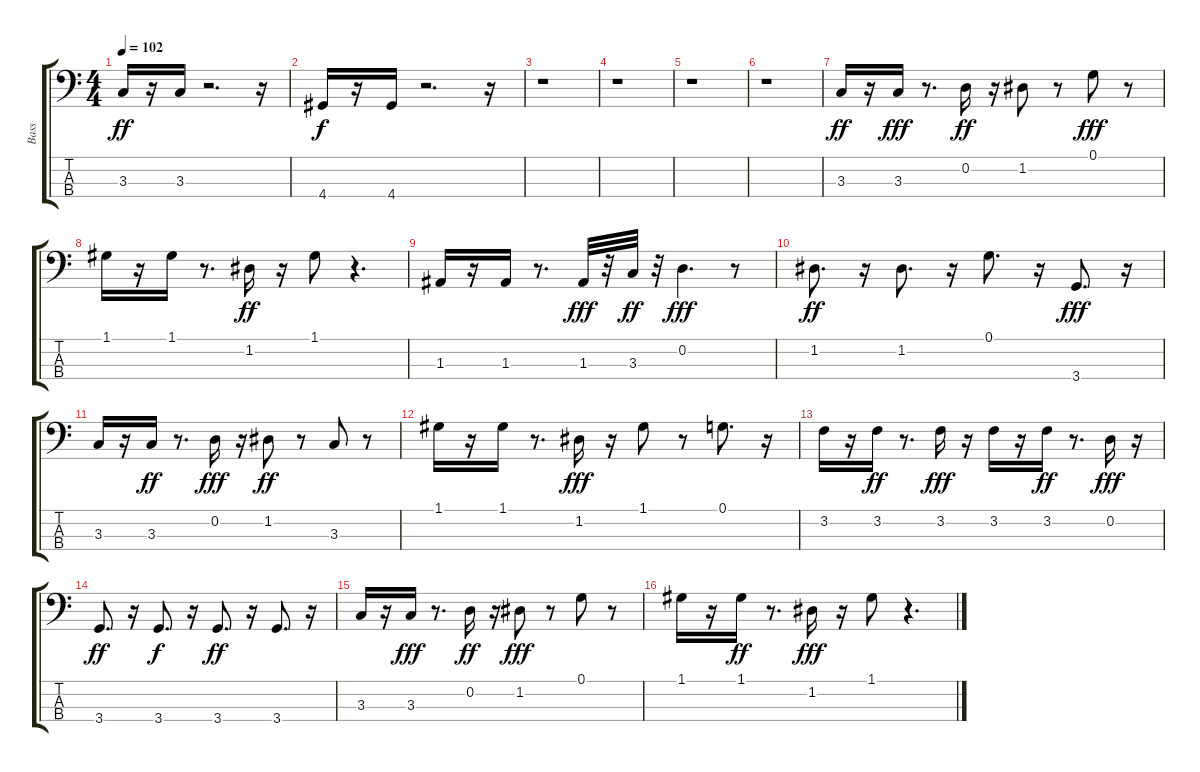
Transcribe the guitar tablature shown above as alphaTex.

\track ("Bass" "Bass") {instrument fretlessbass}
\staff {score tabs}
\tuning (G2 D2 A1 E1) {hide}
\ts (4 4)
\tempo 102
\clef f4
\ks c
3.3.16{dy ff instrument fretlessbass} r.16 3.3.16 r.2{d} r.16 |
4.4.16{dy f} r.16 4.4.16 r.2{d} r.16 |
r.1 |
r.1 |
r.1 |
r.1 |
3.3.16{dy ff} r.16 3.3.16{dy fff} r.8{d} 0.2.16{dy ff} r.16 1.2.8 r.8 0.1.8{dy fff} r.8 |
1.1.16 r.16 1.1.16 r.8{d} 1.2.16{dy ff} r.16 1.1.8 r.4{d} |
1.3.16 r.16 1.3.16 r.8{d} 1.3.32{dy fff} r.32 3.3.32{dy ff} r.32 0.2.4{d dy fff} r.8 |
1.2.8{d dy ff} r.16 1.2.8{d} r.16 0.1.8{d} r.16 3.4.8{d dy fff} r.16 |
3.3.16 r.16 3.3.16{dy ff} r.8{d} 0.2.16{dy fff} r.16 1.2.8{dy ff} r.8 3.3.8 r.8 |
1.1.16 r.16 1.1.16 r.8{d} 1.2.16{dy fff} r.16 1.1.8 r.8 0.1.8{d} r.16 |
3.2.16 r.16 3.2.16{dy ff} r.8{d} 3.2.16{dy fff} r.16 3.2.16 r.16 3.2.16{dy ff} r.8{d} 0.2.16{dy fff} r.16 |
3.4.8{d dy ff} r.16 3.4.8{d dy f} r.16 3.4.8{d dy ff} r.16 3.4.8{d} r.16 |
3.3.16 r.16 3.3.16{dy fff} r.8{d} 0.2.16{dy ff} r.16 1.2.8{dy fff} r.8 0.1.8 r.8 |
1.1.16 r.16 1.1.16{dy ff} r.8{d} 1.2.16{dy fff} r.16 1.1.8 r.4{d}
